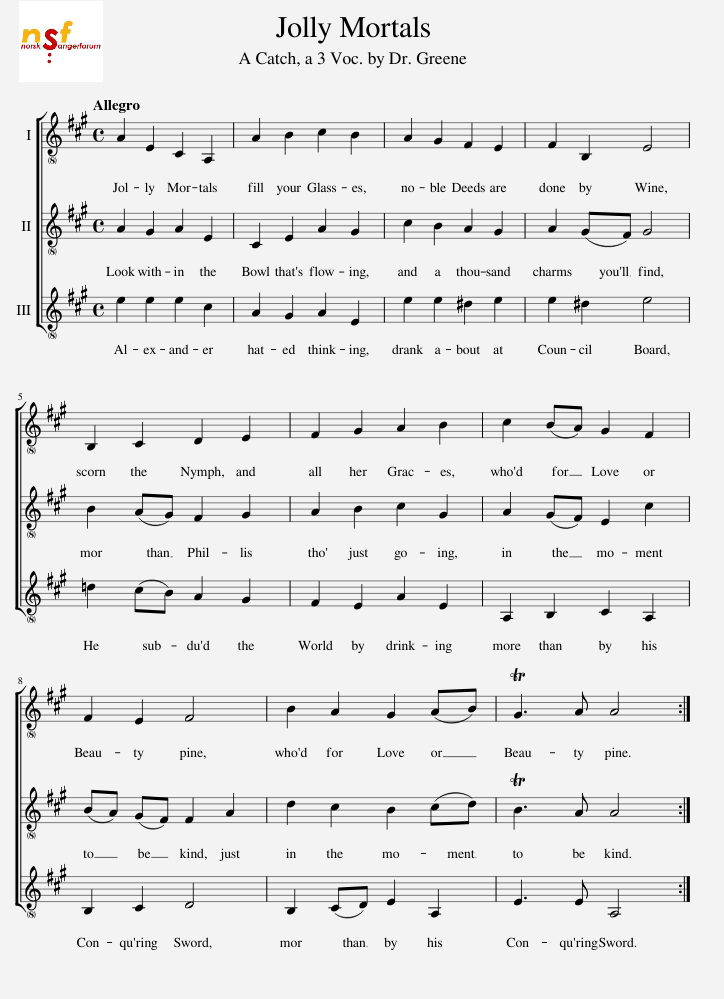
X:1
%%score [ 1 2 3 ]
L:1/8
Q:1/4=80
M:4/4
I:linebreak $
K:A
V:1 treble
V:2 treble
V:3 treble
V:1
 A2 E2 C2 A,2 | A2 B2 c2 B2 | A2 G2 F2 E2 | F2 B,2 E4 |$ B,2 C2 D2 E2 | %5
 F2 G2 A2 B2 | c2 (BA) G2 F2 |$ F2 E2 F4 | B2 A2 G2 (AB) | TG3 A A4 :| %10
V:2
 A2 G2 A2 E2 | C2 E2 A2 G2 | c2 B2 A2 G2 | A2 (GF) G4 |$ B2 (AG) F2 G2 | %5
 A2 B2 c2 G2 | A2 (GF) E2 c2 |$ (BA) (GF) F2 A2 | d2 c2 B2 (cd) | TB3 A A4 :| %10
V:3
 e2 e2 e2 c2 | A2 G2 A2 E2 | e2 e2 ^d2 e2 | e2 ^d2 e4 |$ =d2 (cB) A2 G2 | %5
 F2 E2 A2 E2 | A,2 B,2 C2 A,2 |$ B,2 C2 D4 | B,2 (CD) E2 A,2 | E3 E A,4 :| %10
